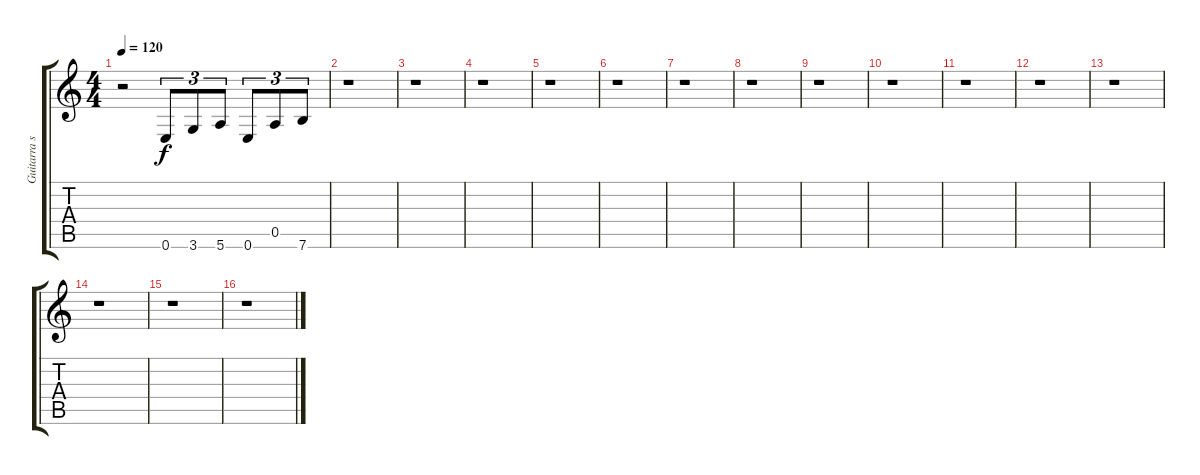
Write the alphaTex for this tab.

\track ("Guitarra solo" "Guitarra s") {instrument distortionguitar}
\staff {score tabs}
\tuning (E4 B3 G3 D3 A2 E2) {hide}
\ts (4 4)
\tempo 120
\clef g2
\ks c
r.2{dy f instrument distortionguitar} 0.6.8{tu (3 2)} 3.6.8{tu (3 2)} 5.6.8{tu (3 2)} 0.6.8{tu (3 2)} 0.5.8{tu (3 2)} 7.6.8{tu (3 2)} |
r.1 |
r.1 |
r.1 |
r.1 |
r.1 |
r.1 |
r.1 |
r.1 |
r.1 |
r.1 |
r.1 |
r.1 |
r.1 |
r.1 |
r.1
